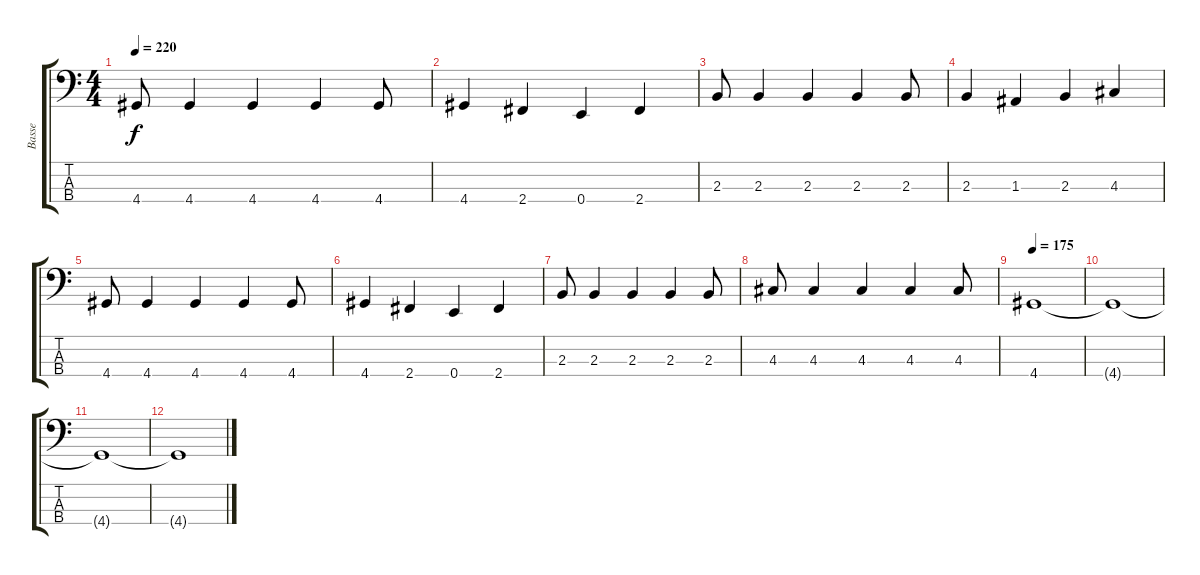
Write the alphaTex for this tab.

\track ("Basse" "Basse") {instrument electricbassfinger}
\staff {score tabs}
\tuning (G2 D2 A1 E1) {hide}
\ts (4 4)
\tempo 220
\clef f4
\ks c
4.4.8{dy f} 4.4.4 4.4.4 4.4.4 4.4.8 |
4.4.4 2.4.4 0.4.4 2.4.4 |
2.3.8 2.3.4 2.3.4 2.3.4 2.3.8 |
2.3.4 1.3.4 2.3.4 4.3.4 |
4.4.8 4.4.4 4.4.4 4.4.4 4.4.8 |
4.4.4 2.4.4 0.4.4 2.4.4 |
2.3.8 2.3.4 2.3.4 2.3.4 2.3.8 |
4.3.8 4.3.4 4.3.4 4.3.4 4.3.8 |
\tempo 175
4.4.1{volume 0} |
4.4{t}.1 |
4.4{t}.1 |
4.4{t}.1
